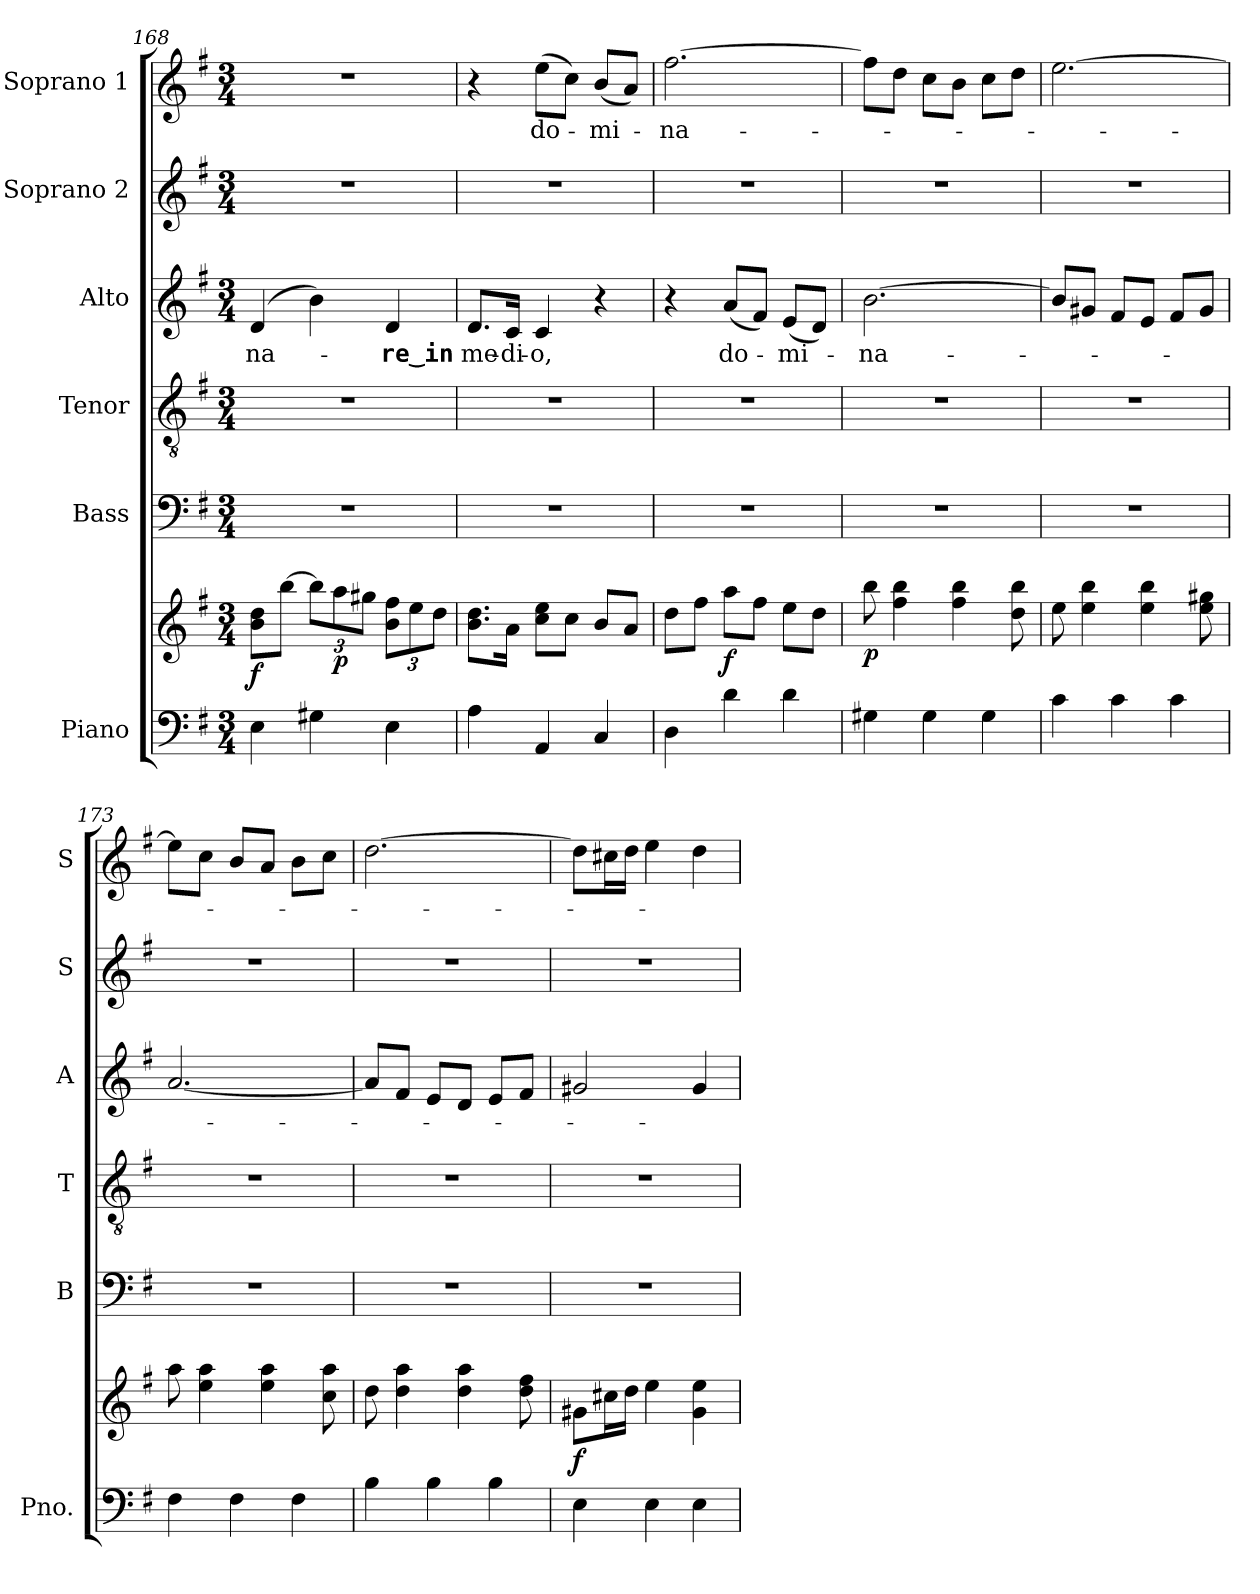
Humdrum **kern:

**kern	**kern	**dynam	**kern	**kern	**kern	**text	**kern	**kern	**text
*part6	*part6	*part6	*part5	*part4	*part3	*part3	*part2	*part1	*part1
*staff7	*staff6	*staff6/7	*staff5	*staff4	*staff3	*staff3	*staff2	*staff1	*staff1
*I"Piano	*	*	*I"Bass	*I"Tenor	*I"Alto	*	*I"Soprano 2	*I"Soprano 1	*
*I'Pno.	*	*	*I'B	*I'T	*I'A	*	*I'S	*I'S	*
*clefF4	*clefG2	*	*clefF4	*clefGv2	*clefG2	*	*clefG2	*clefG2	*
*k[f#]	*k[f#]	*	*k[f#]	*k[f#]	*k[f#]	*	*k[f#]	*k[f#]	*
*G:	*G:	*	*G:	*G:	*G:	*	*G:	*G:	*
*M3/4	*M3/4	*	*M3/4	*M3/4	*M3/4	*	*M3/4	*M3/4	*
=168	=168	=168	=168	=168	=168	=168	=168	=168	=168
!	!	!LO:DY:b	!	!	!	!LO:LY:b	!	!	!
4E\	8b\ 8dd\L	f	2.r	2.r	(4d/	-na-	2.r	2.r	.
.	[8bb\J	.	.	.	.	.	.	.	.
4G#X\	12bb\L]	.	.	.	4b\)	.	.	.	.
!	!	!LO:DY:b	!	!	!	!	!	!	!
.	12aa\	p	.	.	.	.	.	.	.
.	12gg#X\J	.	.	.	.	.	.	.	.
!	!	!	!	!	!	!LO:LY:b	!	!	!
4E\	12b\ 12ff#\L	.	.	.	4d/	-re‿in	.	.	.
.	12ee\	.	.	.	.	.	.	.	.
.	12dd\J	.	.	.	.	.	.	.	.
=169	=169	=169	=169	=169	=169	=169	=169	=169	=169
!	!	!	!	!	!	!LO:LY:b	!	!	!
4A\	8.b\ 8.dd\L	.	2.r	2.r	8.d/L	me-	2.r	4r	.
!	!	!	!	!	!	!LO:LY:b	!	!	!
.	16a\Jk	.	.	.	16c/Jk	-di-	.	.	.
!	!	!	!	!	!	!LO:LY:b	!	!	!LO:LY:b
4AA/	8cc\ 8ee\L	.	.	.	4c/	-o,	.	(8ee\L	do-
.	8cc\J	.	.	.	.	.	.	8cc\J)	.
!	!	!	!	!	!	!	!	!	!LO:LY:b
4C/	8b/L	.	.	.	4r	.	.	(<8b/L	-mi-
.	8a/J	.	.	.	.	.	.	8a/J)	.
=170	=170	=170	=170	=170	=170	=170	=170	=170	=170
!	!	!	!	!	!	!	!	!	!LO:LY:b
4D\	8dd\L	.	2.r	2.r	4r	.	2.r	[2.ff#\	-na-
.	8ff#\J	.	.	.	.	.	.	.	.
!	!	!LO:DY:b	!	!	!	!LO:LY:b	!	!	!
4d\	8aa\L	f	.	.	(<8a/L	do-	.	.	.
.	8ff#\J	.	.	.	8f#/J)	.	.	.	.
!	!	!	!	!	!	!LO:LY:b	!	!	!
4d\	8ee\L	.	.	.	(<8e/L	-mi-	.	.	.
.	8dd\J	.	.	.	8d/J)	.	.	.	.
!!LO:LB:g=z
=171	=171	=171	=171	=171	=171	=171	=171	=171	=171
!	!	!LO:DY:b	!	!	!	!LO:LY:b	!	!	!
4G#X\	8bb\	p	2.r	2.r	[2.b\	-na-	2.r	8ff#\L]	.
.	4ff#\ 4bb\	.	.	.	.	.	.	8dd\J	.
4G#\	.	.	.	.	.	.	.	8cc\L	.
.	4ff#\ 4bb\	.	.	.	.	.	.	8b\J	.
4G#\	.	.	.	.	.	.	.	8cc\L	.
.	8dd\ 8bb\	.	.	.	.	.	.	8dd\J	.
=172	=172	=172	=172	=172	=172	=172	=172	=172	=172
4c\	8ee\	.	2.r	2.r	8b/L]	.	2.r	[2.ee\	.
.	4ee\ 4bb\	.	.	.	8g#X/J	.	.	.	.
4c\	.	.	.	.	8f#/L	.	.	.	.
.	4ee\ 4bb\	.	.	.	8e/J	.	.	.	.
4c\	.	.	.	.	8f#/L	.	.	.	.
.	8ee\ 8gg#X\	.	.	.	8g#/J	.	.	.	.
=173	=173	=173	=173	=173	=173	=173	=173	=173	=173
4F#\	8aa\	.	2.r	2.r	[2.a/	.	2.r	8ee\L]	.
.	4ee\ 4aa\	.	.	.	.	.	.	8cc\J	.
4F#\	.	.	.	.	.	.	.	8b/L	.
.	4ee\ 4aa\	.	.	.	.	.	.	8a/J	.
4F#\	.	.	.	.	.	.	.	8b\L	.
.	8cc\ 8aa\	.	.	.	.	.	.	8cc\J	.
=174	=174	=174	=174	=174	=174	=174	=174	=174	=174
4B\	8dd\	.	2.r	2.r	8a/L]	.	2.r	[2.dd\	.
.	4dd\ 4aa\	.	.	.	8f#/J	.	.	.	.
4B\	.	.	.	.	8e/L	.	.	.	.
.	4dd\ 4aa\	.	.	.	8d/J	.	.	.	.
4B\	.	.	.	.	8e/L	.	.	.	.
.	8dd\ 8ff#\	.	.	.	8f#/J	.	.	.	.
!!LO:LB:g=z
=175	=175	=175	=175	=175	=175	=175	=175	=175	=175
!	!	!LO:DY:b	!	!	!	!	!	!	!
4E\	8g#X\L	f	2.r	2.r	2g#X/	.	2.r	8dd\L]	.
.	16cc#X\L	.	.	.	.	.	.	16cc#X\L	.
.	16dd\JJ	.	.	.	.	.	.	16dd\JJ	.
4E\	4ee\	.	.	.	.	.	.	4ee\	.
4E\	4g#\ 4ee\	.	.	.	4g#/	.	.	4dd\	.
=	=	=	=	=	=	=	=	=	=
*-	*-	*-	*-	*-	*-	*-	*-	*-	*-
